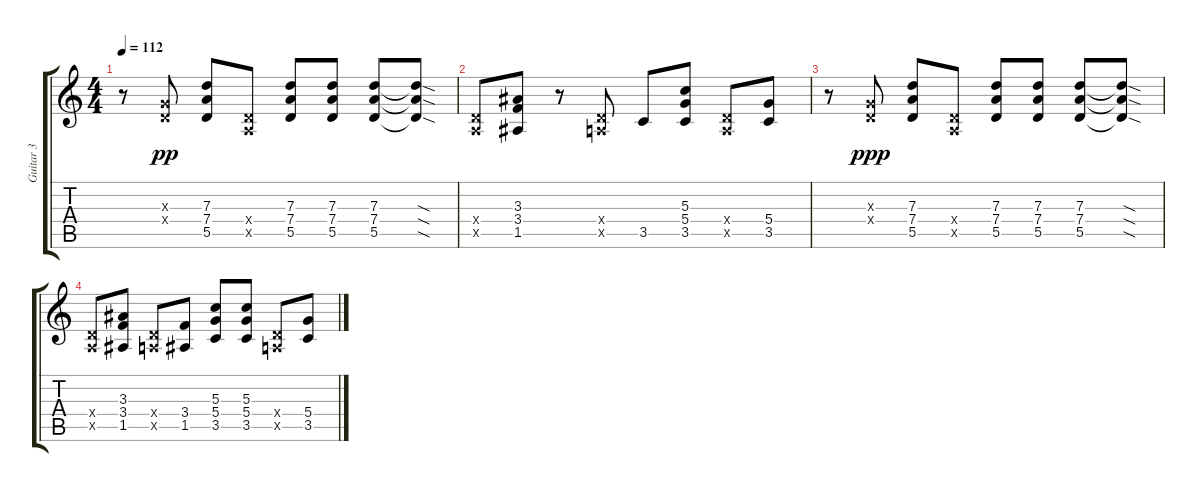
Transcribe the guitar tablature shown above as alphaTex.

\track ("Guitar 3" "Guitar 3") {instrument distortionguitar}
\staff {score tabs}
\tuning (E4 B3 G3 D3 A2 E2) {hide}
\ts (4 4)
\tempo 112
\clef g2
\ks c
r.8{dy p} (0.3{x} 0.4{x}).8{dy pp} (7.3 7.4 5.5).8 (0.4{x} 0.5{x}).8 (7.3 7.4 5.5).8 (7.3 7.4 5.5).8 (7.3 7.4 5.5).8 (7.3{sod t} 7.4{sod t} 5.5{sod t}).8 |
(0.4{x} 0.5{x}).8 (3.3 3.4 1.5).8 r.8 (0.4{x} 0.5{x}).8 3.5.8 (5.3 5.4 3.5).8 (0.4{x} 0.5{x}).8 (5.4 3.5).8 |
r.8 (0.3{x} 0.4{x}).8{dy ppp} (7.3 7.4 5.5).8 (0.4{x} 0.5{x}).8 (7.3 7.4 5.5).8 (7.3 7.4 5.5).8 (7.3 7.4 5.5).8 (7.3{sod t} 7.4{sod t} 5.5{sod t}).8 |
(0.4{x} 0.5{x}).8 (3.3 3.4 1.5).8 (0.4{x} 0.5{x}).8 (3.4 1.5).8 (5.3 5.4 3.5).8 (5.3 5.4 3.5).8 (0.4{x} 0.5{x}).8 (5.4 3.5).8
